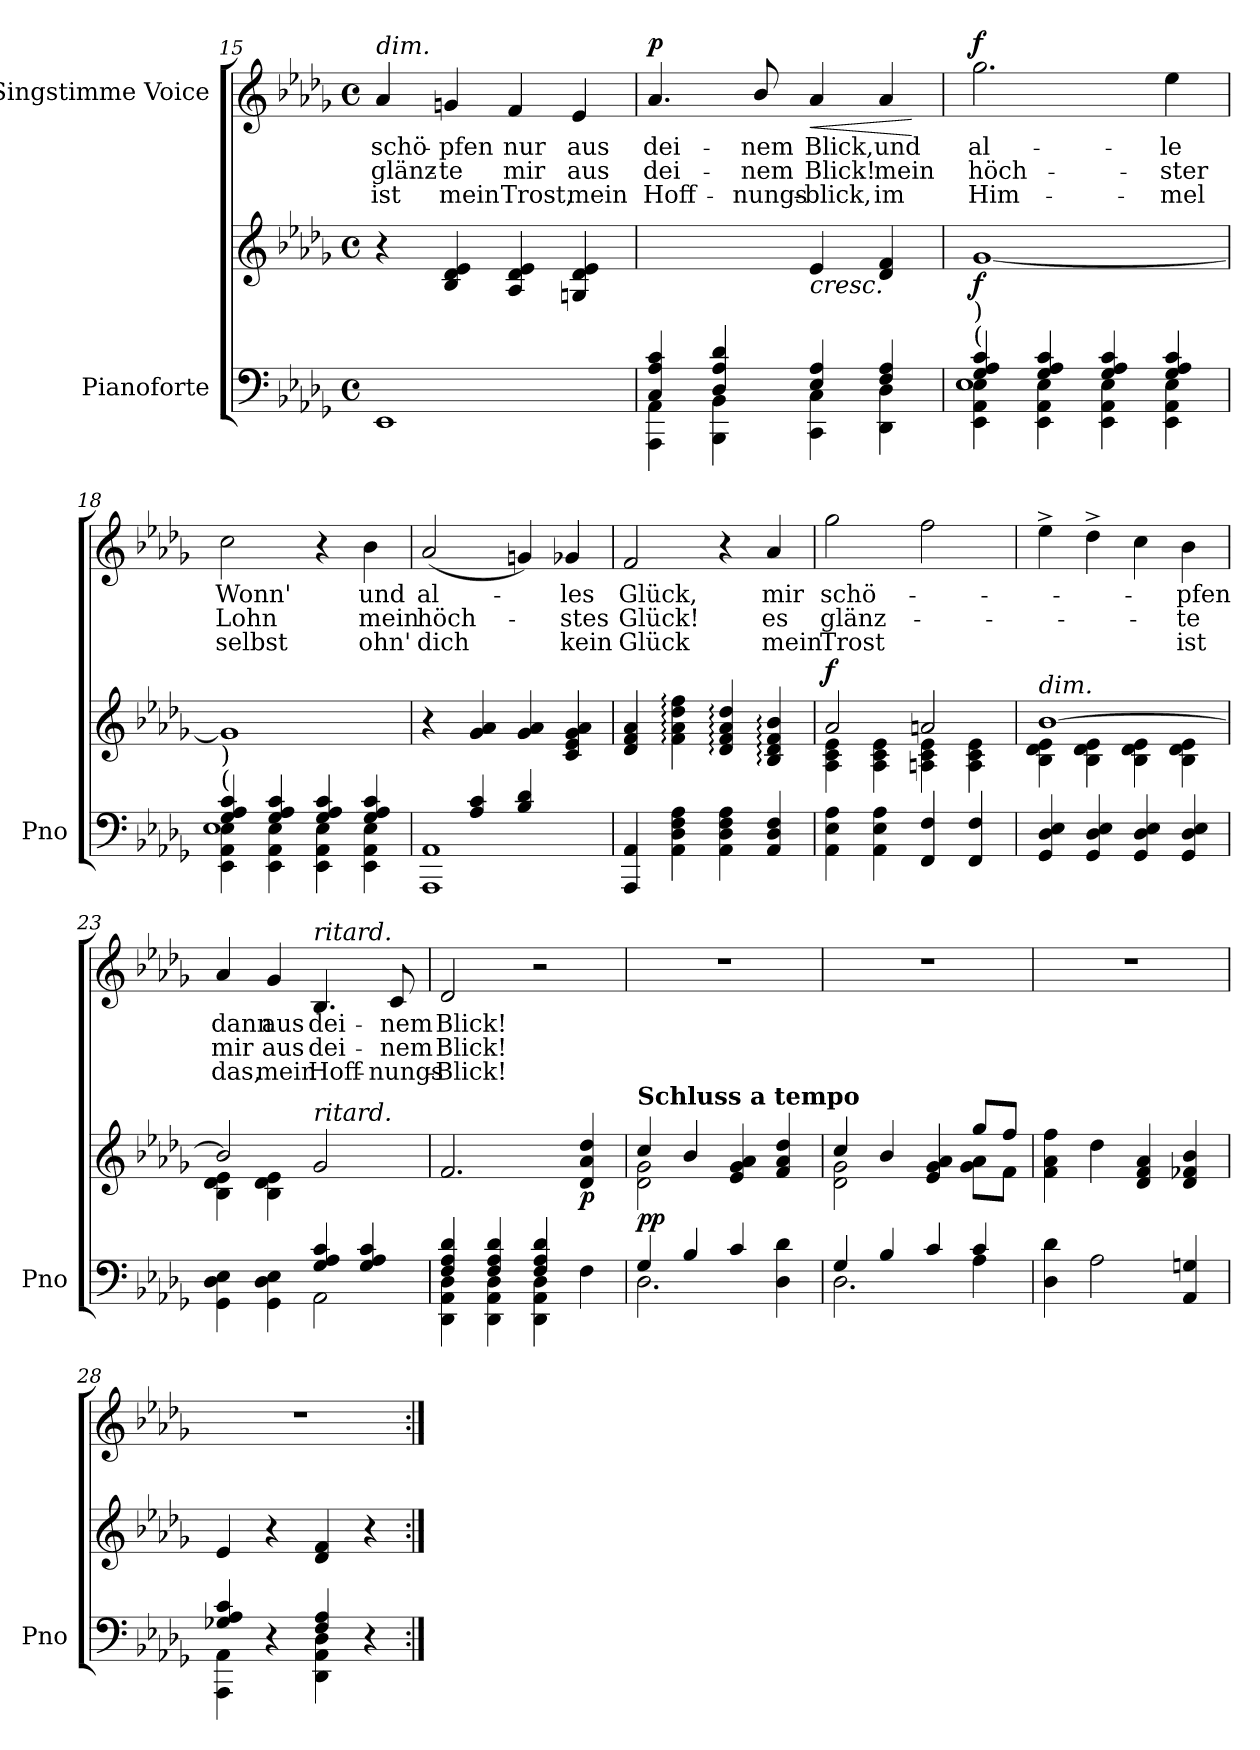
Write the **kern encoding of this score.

**kern	**kern	**dynam	**kern	**text	**text	**text	**dynam
*part2	*part2	*part2	*part1	*part1	*part1	*part1	*part1
*staff3	*staff2	*staff2/3	*staff1	*staff1	*staff1	*staff1	*staff1
*I"Pianoforte	*	*	*I"Singstimme Voice	*	*	*	*
*I'Pno	*	*	*	*	*	*	*
*clefF4	*clefG2	*	*clefG2	*	*	*	*
*k[b-e-a-d-g-]	*k[b-e-a-d-g-]	*	*k[b-e-a-d-g-]	*	*	*	*
*M4/4	*M4/4	*	*M4/4	*	*	*	*
*met(c)	*met(c)	*	*met(c)	*	*	*	*
=15	=15	=15	=15	=15	=15	=15	=15
!	!	!	!LO:TX:a:i:t=dim.	!	!	!	!
1EE-	4r	.	4a-/	schö-	-glänz-	ist	.
.	4B-/ 4d-/ 4e-/	.	4gn/	-pfen	-te	mein	.
.	4A-/ 4d-/ 4e-/	.	4f/	nur	mir	Trost,	.
.	4Gn/ 4d-/ 4e-/	.	4e-/	aus	aus	mein	.
=16	=16	=16	=16	=16	=16	=16	=16
*^	*	*	*	*	*	*	*
!	!	!	!	!	!	!	!	!LO:DY:a
4C/ 4A-/ 4c/	4AAA-\ 4AA-\	2ryy	.	4.a-/	dei-	dei-	Hoff-	p
4D-/ 4A-/ 4d-/	4BBB-\ 4BB-\	.	.	.	.	.	.	.
.	.	.	.	8b-/	-nem	-nem	-nungs-	.
!	!	!LO:TX:b:i:t=cresc.	!	!	!	!	!	!
!	!	!	!	!	!	!	!	!LO:HP:b
4E-/ 4A-/	4CC\ 4C\	4e-/	.	4a-/	Blick,	Blick!	-blick,	<
4F/ 4A-/	4DD-\ 4D-\	4d-/ 4f/	.	4a-/	und	mein	im	.
*v	*v	*	*	*	*	*	*	*
.	.	.	.	.	.	.	[
=17	=17	=17	=17	=17	=17	=17	=17
*^	*	*	*	*	*	*	*
*	*^	*	*	*	*	*	*	*
!LO:TX:a:t=(	!	!	!	!	!	!	!	!	!
!LO:TX:a:t=)	!	!	!	!	!	!	!	!	!
!	!	!	!	!LO:DY:b	!	!	!	!	!LO:DY:a
4G-/ 4A-/ 4c/	4EE-\ 4AA-\ 4E-\	1E-	[1g-	f	2.gg-\	al-	höch-	Him-	f
4G-/ 4A-/ 4c/	4EE-\ 4AA-\ 4E-\	.	.	.	.	.	.	.	.
4G-/ 4A-/ 4c/	4EE-\ 4AA-\ 4E-\	.	.	.	.	.	.	.	.
4G-/ 4A-/ 4c/	4EE-\ 4AA-\ 4E-\	.	.	.	4ee-\	-le	-ster	-mel	.
=18	=18	=18	=18	=18	=18	=18	=18	=18	=18
!LO:TX:a:t=(	!	!	!	!	!	!	!	!	!
!LO:TX:a:t=)	!	!	!	!	!	!	!	!	!
4G-/ 4A-/ 4c/	4EE-\ 4AA-\ 4E-\	1E-	1g-]	.	2cc\	Wonn'	Lohn	selbst	.
4G-/ 4A-/ 4c/	4EE-\ 4AA-\ 4E-\	.	.	.	.	.	.	.	.
4G-/ 4A-/ 4c/	4EE-\ 4AA-\ 4E-\	.	.	.	4r	.	.	.	.
4G-/ 4A-/ 4c/	4EE-\ 4AA-\ 4E-\	.	.	.	4b-\	und	mein	ohn'	.
*	*v	*v	*	*	*	*	*	*	*
=19	=19	=19	=19	=19	=19	=19	=19	=19
1AAA- 1AA-	4ryy	4r	.	(2a-/	al-	höch-	dich	.
.	4A-/ 4c/	4g-/ 4a-/	.	.	.	.	.	.
.	4B-/ 4d-/	4g-/ 4a-/	.	4gn/)	.	.	.	.
.	4ryy	4c/ 4e-/ 4g-/ 4a-/	.	4g-X/	-les	-stes	kein	.
*v	*v	*	*	*	*	*	*	*
=20	=20	=20	=20	=20	=20	=20	=20
4AAA-/ 4AA-/	4d-/ 4f/ 4a-/	.	2f/	Glück,	Glück!	Glück	.
4AA-\ 4D-\ 4F\ 4A-\	4f\: 4a-\: 4dd-\: 4ff\:	.	.	.	.	.	.
4AA-\ 4D-\ 4F\ 4A-\	4d-/: 4f/: 4a-/: 4dd-/:	.	4r	.	.	.	.
4AA-/ 4D-/ 4F/	4B-/: 4d-/: 4f/: 4b-/:	.	4a-/	mir	es	mein	.
=21	=21	=21	=21	=21	=21	=21	=21
*	*^	*	*	*	*	*	*
!	!	!	!LO:DY:a	!	!	!	!	!
4AA-\ 4E-\ 4A-\	2a-/	4A-\ 4c\ 4e-\	f	2gg-\	schö-	glänz-	Trost	.
4AA-\ 4E-\ 4A-\	.	4A-\ 4c\ 4e-\	.	.	.	.	.	.
4FF/ 4F/	2an/	4An\ 4c\ 4e-\	.	2ff\	.	.	.	.
4FF/ 4F/	.	4A\ 4c\ 4e-\	.	.	.	.	.	.
=22	=22	=22	=22	=22	=22	=22	=22	=22
!	!LO:TX:a:i:t=dim.	!	!	!	!	!	!	!
4GG-/ 4D-/ 4E-/	[1b-	4B-\ 4d-\ 4e-\	.	4ee-^\	.	.	.	.
4GG-/ 4D-/ 4E-/	.	4B-\ 4d-\ 4e-\	.	4dd-^\	.	.	.	.
4GG-/ 4D-/ 4E-/	.	4B-\ 4d-\ 4e-\	.	4cc\	.	.	.	.
4GG-/ 4D-/ 4E-/	.	4B-\ 4d-\ 4e-\	.	4b-\	-pfen	-te	ist	.
=23	=23	=23	=23	=23	=23	=23	=23	=23
*^	*	*	*	*	*	*	*	*
4GG-\ 4D-\ 4E-\	2ryy	2b-/]	4B-\ 4d-\ 4e-\	.	4a-/	dann	mir	das,	.
4GG-\ 4D-\ 4E-\	.	.	4B-\ 4d-\ 4e-\	.	4g-/	aus	aus	mein	.
!	!	!	!	!	!LO:TX:i:t=ritard.	!	!	!	!
!	!	!LO:TX:i:t=ritard.	!	!	!	!	!	!	!
2AA-\	4G-/ 4A-/ 4c/	2g-/	2ryy	.	4.B-/	dei-	dei-	Hoff-	.
.	4G-/ 4A-/ 4c/	.	.	.	.	.	.	.	.
.	.	.	.	.	8c/	-nem	-nem	-nungs-	.
*	*	*v	*v	*	*	*	*	*	*
=24	=24	=24	=24	=24	=24	=24	=24	=24
4F/ 4A-/ 4d-/	4DD-\ 4AA-\ 4D-\	2.f/	.	2d-/	Blick!	Blick!	-Blick!	.
4F/ 4A-/ 4d-/	4DD-\ 4AA-\ 4D-\	.	.	.	.	.	.	.
4F/ 4A-/ 4d-/	4DD-\ 4AA-\ 4D-\	.	.	2r	.	.	.	.
!	!	!	!LO:DY:b	!	!	!	!	!
4F\	4ryy	4d-/ 4a-/ 4dd-/	p	.	.	.	.	.
=25	=25	=25	=25	=25	=25	=25	=25	=25
*	*	*^	*	*	*	*	*	*
!	!	!LO:TX:a:B:t=Schluss a tempo	!	!	!	!	!	!	!
!	!	!	!	!LO:DY:b	!	!	!	!	!
4G-/	2.D-\	4cc/	2d-\ 2g-\	pp	1r	.	.	.	.
4B-/	.	4b-/	.	.	.	.	.	.	.
4c/	.	4e-/ 4g-/ 4a-/	2ryy	.	.	.	.	.	.
4D-\ 4d-\	4ryy	4f/ 4a-/ 4dd-/	.	.	.	.	.	.	.
=26	=26	=26	=26	=26	=26	=26	=26	=26	=26
4G-/	2.D-\	4cc/	2d-\ 2g-\	.	1r	.	.	.	.
4B-/	.	4b-/	.	.	.	.	.	.	.
4c/	.	4e-/ 4g-/ 4a-/	4ryy	.	.	.	.	.	.
4c/	4A-\	8gg-/L	8g-\ 8a-\L	.	.	.	.	.	.
.	.	8ff/J	8f\J	.	.	.	.	.	.
*v	*v	*	*	*	*	*	*	*	*
*	*v	*v	*	*	*	*	*	*
=27	=27	=27	=27	=27	=27	=27	=27
4D-\ 4d-\	4f\ 4a-\ 4ff\	.	1r	.	.	.	.
2A-\	4dd-\	.	.	.	.	.	.
.	4d-/ 4f/ 4a-/	.	.	.	.	.	.
4AA-/ 4Gn/	4d-/ 4f-X/ 4b-/	.	.	.	.	.	.
=28	=28	=28	=28	=28	=28	=28	=28
*^	*	*	*	*	*	*	*
4G-X/ 4A-/ 4c/	4AAA-\ 4AA-\	4e-/	.	1r	.	.	.	.
4r	4ryy	4r	.	.	.	.	.	.
4F/ 4A-/	4DD-\ 4AA-\ 4D-\	4d-/ 4f/	.	.	.	.	.	.
4r	4ryy	4r	.	.	.	.	.	.
*v	*v	*	*	*	*	*	*	*
=:|!	=:|!	=:|!	=:|!	=:|!	=:|!	=:|!	=:|!
*-	*-	*-	*-	*-	*-	*-	*-
